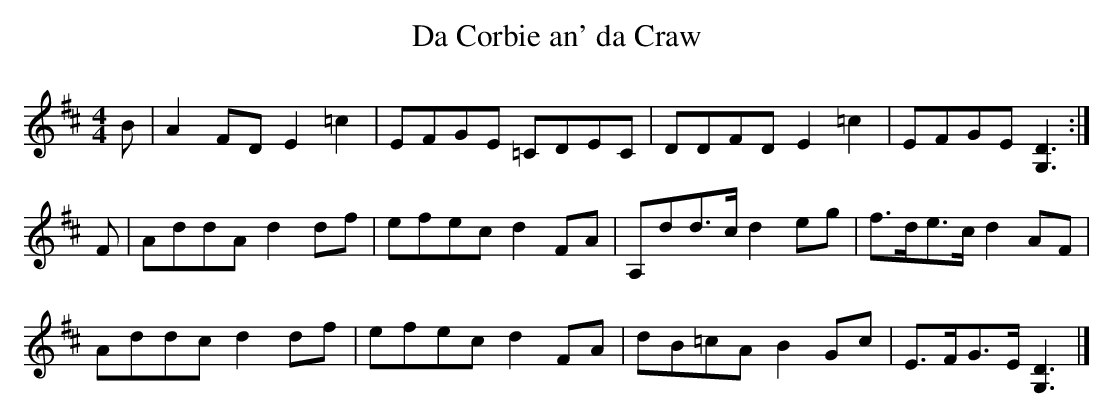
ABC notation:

X:1
T:Corbie an' da Craw, Da
L:1/8
M:4/4
K:D
B|A2 FD E2 =c2|EFGE =CDEC|DDFD E2 =c2|EFGE [G,3D3]:|
F|AddA d2 df|efec d2 FA|A,dd>c d2 eg|f>de>c d2 AF|
Addc d2 df|efec d2 FA|dB=cA B2 Gc|E>FG>E [G,3D3]|]
